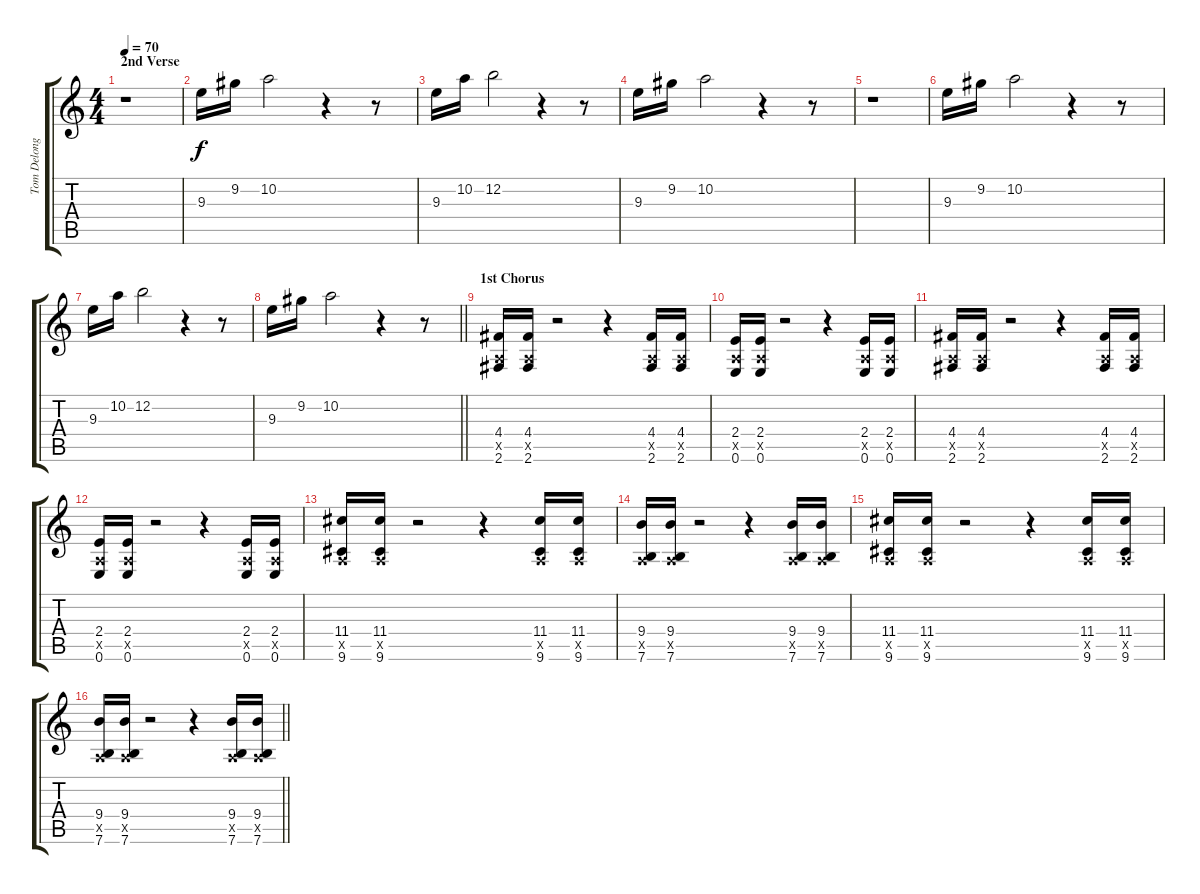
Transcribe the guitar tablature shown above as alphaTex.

\track ("Tom Delonge (Guitar)" "Tom Delong") {instrument overdrivenguitar}
\staff {score tabs}
\tuning (E4 B3 G3 D3 A2 E2) {hide}
\ts (4 4)
\section ("" "2nd Verse")
\tempo 70
\clef g2
\ks c
r.1{dy f} |
9.3.16 9.2.16 10.2.2 r.4 r.8 |
9.3.16 10.2.16 12.2.2 r.4 r.8 |
9.3.16 9.2.16 10.2.2 r.4 r.8 |
r.1 |
9.3.16 9.2.16 10.2.2 r.4 r.8 |
9.3.16 10.2.16 12.2.2 r.4 r.8 |
\barLineRight lightlight
9.3.16 9.2.16 10.2.2 r.4 r.8 |
\section ("" "1st Chorus")
(4.4 0.5{x} 2.6).16 (4.4 0.5{x} 2.6).16 r.2 r.4 (4.4 0.5{x} 2.6).16 (4.4 0.5{x} 2.6).16 |
(2.4 0.5{x} 0.6).16 (2.4 0.5{x} 0.6).16 r.2 r.4 (2.4 0.5{x} 0.6).16 (2.4 0.5{x} 0.6).16 |
(4.4 0.5{x} 2.6).16 (4.4 0.5{x} 2.6).16 r.2 r.4 (4.4 0.5{x} 2.6).16 (4.4 0.5{x} 2.6).16 |
(2.4 0.5{x} 0.6).16 (2.4 0.5{x} 0.6).16 r.2 r.4 (2.4 0.5{x} 0.6).16 (2.4 0.5{x} 0.6).16 |
(11.4 0.5{x} 9.6).16 (11.4 0.5{x} 9.6).16 r.2 r.4 (11.4 0.5{x} 9.6).16 (11.4 0.5{x} 9.6).16 |
(9.4 0.5{x} 7.6).16 (9.4 0.5{x} 7.6).16 r.2 r.4 (9.4 0.5{x} 7.6).16 (9.4 0.5{x} 7.6).16 |
(11.4 0.5{x} 9.6).16 (11.4 0.5{x} 9.6).16 r.2 r.4 (11.4 0.5{x} 9.6).16 (11.4 0.5{x} 9.6).16 |
\barLineRight lightlight
(9.4 0.5{x} 7.6).16 (9.4 0.5{x} 7.6).16 r.2 r.4 (9.4 0.5{x} 7.6).16 (9.4 0.5{x} 7.6).16
